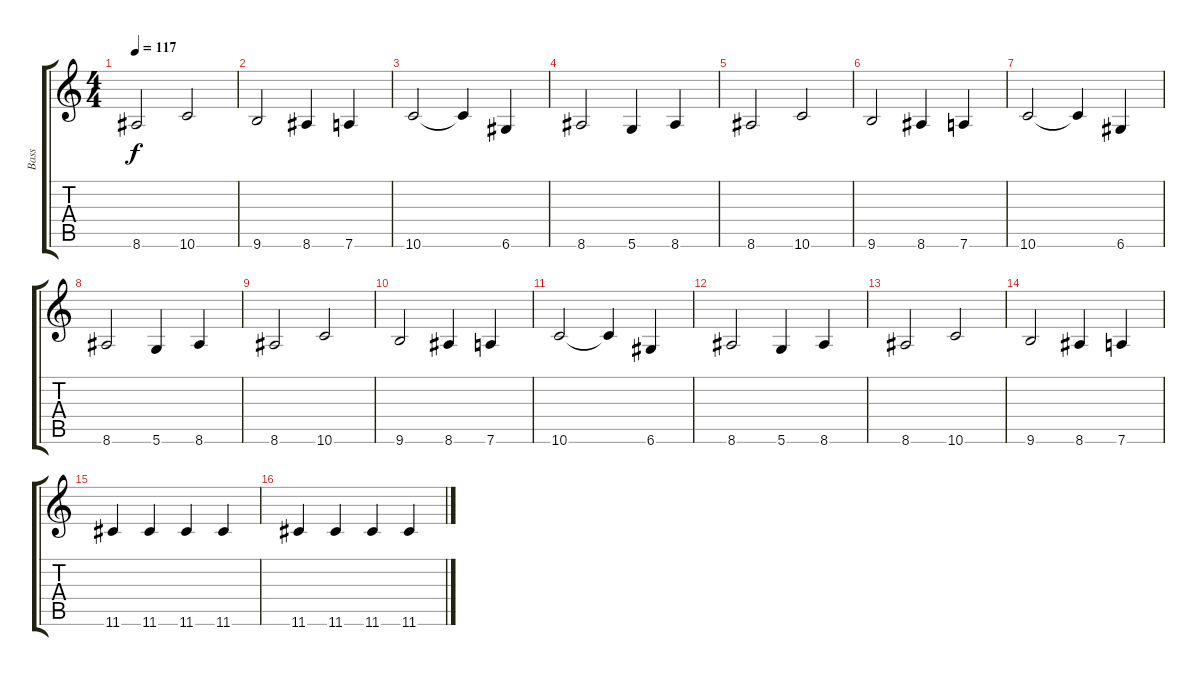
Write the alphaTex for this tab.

\track ("Bass" "Bass") {instrument electricbassfinger}
\staff {score tabs}
\tuning (E4 B3 G3 D3 A2 D2) {hide}
\ts (4 4)
\tempo 117
\clef g2
\ks c
8.6.2{dy f} 10.6.2 |
9.6.2 8.6.4 7.6.4 |
10.6.2 10.6{t}.4 6.6.4 |
8.6.2 5.6.4 8.6.4 |
8.6.2 10.6.2 |
9.6.2 8.6.4 7.6.4 |
10.6.2 10.6{t}.4 6.6.4 |
8.6.2 5.6.4 8.6.4 |
8.6.2 10.6.2 |
9.6.2 8.6.4 7.6.4 |
10.6.2 10.6{t}.4 6.6.4 |
8.6.2 5.6.4 8.6.4 |
8.6.2 10.6.2 |
9.6.2 8.6.4 7.6.4 |
11.6.4 11.6.4 11.6.4 11.6.4 |
11.6.4 11.6.4 11.6.4 11.6.4
